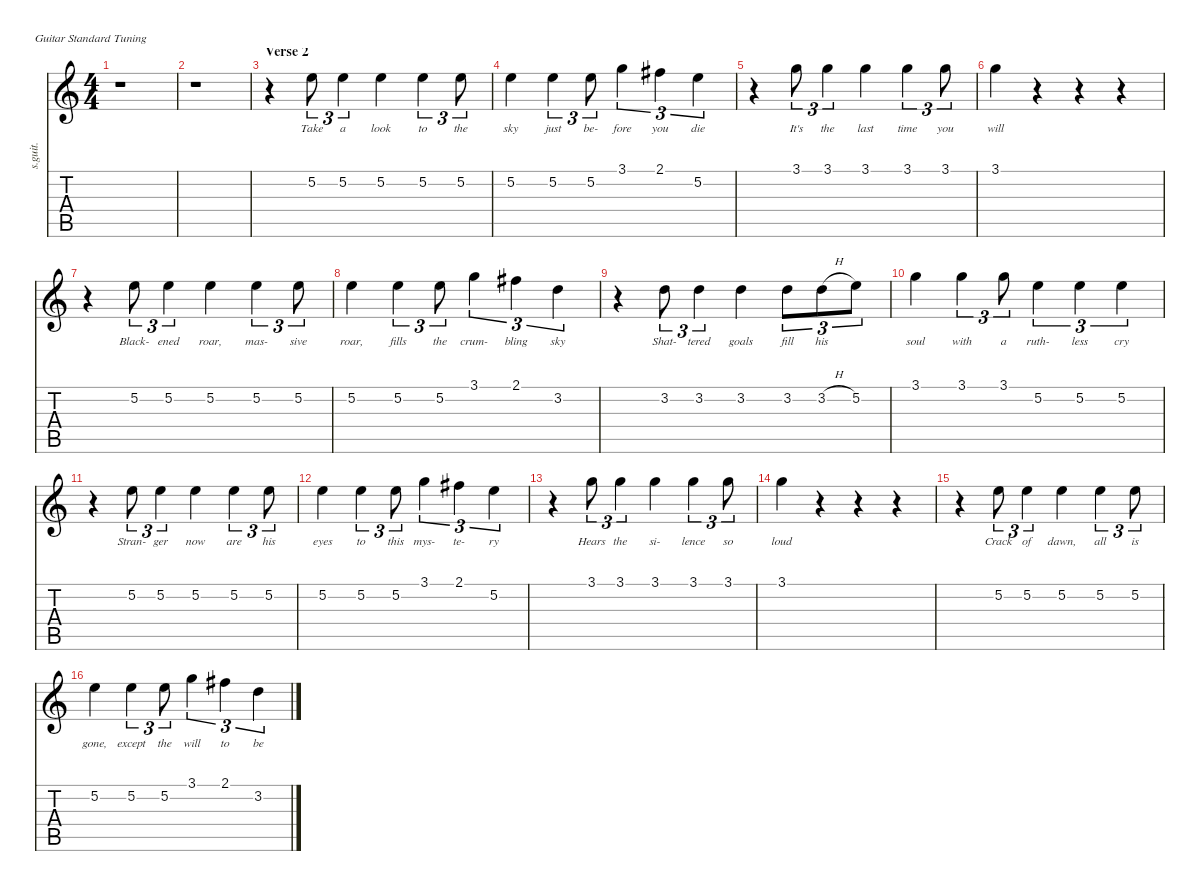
\defaultSystemsLayout 4
\hideDynamics
\bracketExtendMode nobrackets
\track ("James Hetfield (Vocals)" "s.guit.") {instrument baritonesax}
\staff {score tabs}
\tuning (E4 B3 G3 D3 A2 E2)
\displaytranspose 12
\ts (4 4)
\tempo (118 hide)
\clef g2
\ks c
r.1{dy f} |
r.1 |
\section ("" "Verse 2")
r.4 5.2.8{tu (3 2) lyrics (0 "Take") lyrics (1 "") lyrics (2 "") lyrics (3 "") lyrics (4 "")} 5.2.4{tu (3 2) lyrics (0 "a") lyrics (1 "") lyrics (2 "") lyrics (3 "") lyrics (4 "")} 5.2.4{lyrics (0 "look") lyrics (1 "") lyrics (2 "") lyrics (3 "") lyrics (4 "")} 5.2.4{tu (3 2) lyrics (0 "to") lyrics (1 "") lyrics (2 "") lyrics (3 "") lyrics (4 "")} 5.2.8{tu (3 2) lyrics (0 "the") lyrics (1 "") lyrics (2 "") lyrics (3 "") lyrics (4 "")} |
5.2.4{lyrics (0 "sky") lyrics (1 "") lyrics (2 "") lyrics (3 "") lyrics (4 "")} 5.2.4{tu (3 2) lyrics (0 "just") lyrics (1 "") lyrics (2 "") lyrics (3 "") lyrics (4 "")} 5.2.8{tu (3 2) lyrics (0 "be-") lyrics (1 "") lyrics (2 "") lyrics (3 "") lyrics (4 "")} 3.1.4{tu (3 2) lyrics (0 "fore") lyrics (1 "") lyrics (2 "") lyrics (3 "") lyrics (4 "")} 2.1{acc #}.4{tu (3 2) lyrics (0 "you") lyrics (1 "") lyrics (2 "") lyrics (3 "") lyrics (4 "")} 5.2.4{tu (3 2) lyrics (0 "die") lyrics (1 "") lyrics (2 "") lyrics (3 "") lyrics (4 "")} |
r.4 3.1.8{tu (3 2) lyrics (0 "It's") lyrics (1 "") lyrics (2 "") lyrics (3 "") lyrics (4 "")} 3.1.4{tu (3 2) lyrics (0 "the") lyrics (1 "") lyrics (2 "") lyrics (3 "") lyrics (4 "")} 3.1.4{lyrics (0 "last") lyrics (1 "") lyrics (2 "") lyrics (3 "") lyrics (4 "")} 3.1.4{tu (3 2) lyrics (0 "time") lyrics (1 "") lyrics (2 "") lyrics (3 "") lyrics (4 "")} 3.1.8{tu (3 2) lyrics (0 "you") lyrics (1 "") lyrics (2 "") lyrics (3 "") lyrics (4 "")} |
3.1.4{lyrics (0 "will") lyrics (1 "") lyrics (2 "") lyrics (3 "") lyrics (4 "")} r.4 r.4 r.4 |
r.4 5.2.8{tu (3 2) lyrics (0 "Black-") lyrics (1 "") lyrics (2 "") lyrics (3 "") lyrics (4 "")} 5.2.4{tu (3 2) lyrics (0 "ened") lyrics (1 "") lyrics (2 "") lyrics (3 "") lyrics (4 "")} 5.2.4{lyrics (0 "roar,") lyrics (1 "") lyrics (2 "") lyrics (3 "") lyrics (4 "")} 5.2.4{tu (3 2) lyrics (0 "mas-") lyrics (1 "") lyrics (2 "") lyrics (3 "") lyrics (4 "")} 5.2.8{tu (3 2) lyrics (0 "sive") lyrics (1 "") lyrics (2 "") lyrics (3 "") lyrics (4 "")} |
5.2.4{lyrics (0 "roar,") lyrics (1 "") lyrics (2 "") lyrics (3 "") lyrics (4 "")} 5.2.4{tu (3 2) lyrics (0 "fills") lyrics (1 "") lyrics (2 "") lyrics (3 "") lyrics (4 "")} 5.2.8{tu (3 2) lyrics (0 "the") lyrics (1 "") lyrics (2 "") lyrics (3 "") lyrics (4 "")} 3.1.4{tu (3 2) lyrics (0 "crum-") lyrics (1 "") lyrics (2 "") lyrics (3 "") lyrics (4 "")} 2.1{acc #}.4{tu (3 2) lyrics (0 "bling") lyrics (1 "") lyrics (2 "") lyrics (3 "") lyrics (4 "")} 3.2.4{tu (3 2) lyrics (0 "sky") lyrics (1 "") lyrics (2 "") lyrics (3 "") lyrics (4 "")} |
r.4 3.2.8{tu (3 2) lyrics (0 "Shat-") lyrics (1 "") lyrics (2 "") lyrics (3 "") lyrics (4 "")} 3.2.4{tu (3 2) lyrics (0 "tered") lyrics (1 "") lyrics (2 "") lyrics (3 "") lyrics (4 "")} 3.2.4{lyrics (0 "goals") lyrics (1 "") lyrics (2 "") lyrics (3 "") lyrics (4 "")} 3.2.8{tu (3 2) lyrics (0 "fill") lyrics (1 "") lyrics (2 "") lyrics (3 "") lyrics (4 "")} 3.2{h}.8{tu (3 2) lyrics (0 "his") lyrics (1 "") lyrics (2 "") lyrics (3 "") lyrics (4 "")} 5.2.8{tu (3 2) lyrics (0 "") lyrics (1 "") lyrics (2 "") lyrics (3 "") lyrics (4 "")} |
3.1.4{lyrics (0 "soul") lyrics (1 "") lyrics (2 "") lyrics (3 "") lyrics (4 "")} 3.1.4{tu (3 2) lyrics (0 "with") lyrics (1 "") lyrics (2 "") lyrics (3 "") lyrics (4 "")} 3.1.8{tu (3 2) lyrics (0 "a") lyrics (1 "") lyrics (2 "") lyrics (3 "") lyrics (4 "")} 5.2.4{tu (3 2) lyrics (0 "ruth-") lyrics (1 "") lyrics (2 "") lyrics (3 "") lyrics (4 "")} 5.2.4{tu (3 2) lyrics (0 "less") lyrics (1 "") lyrics (2 "") lyrics (3 "") lyrics (4 "")} 5.2.4{tu (3 2) lyrics (0 "cry") lyrics (1 "") lyrics (2 "") lyrics (3 "") lyrics (4 "")} |
r.4 5.2.8{tu (3 2) lyrics (0 "Stran-") lyrics (1 "") lyrics (2 "") lyrics (3 "") lyrics (4 "")} 5.2.4{tu (3 2) lyrics (0 "ger") lyrics (1 "") lyrics (2 "") lyrics (3 "") lyrics (4 "")} 5.2.4{lyrics (0 "now") lyrics (1 "") lyrics (2 "") lyrics (3 "") lyrics (4 "")} 5.2.4{tu (3 2) lyrics (0 "are") lyrics (1 "") lyrics (2 "") lyrics (3 "") lyrics (4 "")} 5.2.8{tu (3 2) lyrics (0 "his") lyrics (1 "") lyrics (2 "") lyrics (3 "") lyrics (4 "")} |
5.2.4{lyrics (0 "eyes") lyrics (1 "") lyrics (2 "") lyrics (3 "") lyrics (4 "")} 5.2.4{tu (3 2) lyrics (0 "to") lyrics (1 "") lyrics (2 "") lyrics (3 "") lyrics (4 "")} 5.2.8{tu (3 2) lyrics (0 "this") lyrics (1 "") lyrics (2 "") lyrics (3 "") lyrics (4 "")} 3.1.4{tu (3 2) lyrics (0 "mys-") lyrics (1 "") lyrics (2 "") lyrics (3 "") lyrics (4 "")} 2.1{acc #}.4{tu (3 2) lyrics (0 "te-") lyrics (1 "") lyrics (2 "") lyrics (3 "") lyrics (4 "")} 5.2.4{tu (3 2) lyrics (0 "ry") lyrics (1 "") lyrics (2 "") lyrics (3 "") lyrics (4 "")} |
r.4 3.1.8{tu (3 2) lyrics (0 "Hears") lyrics (1 "") lyrics (2 "") lyrics (3 "") lyrics (4 "")} 3.1.4{tu (3 2) lyrics (0 "the") lyrics (1 "") lyrics (2 "") lyrics (3 "") lyrics (4 "")} 3.1.4{lyrics (0 "si-") lyrics (1 "") lyrics (2 "") lyrics (3 "") lyrics (4 "")} 3.1.4{tu (3 2) lyrics (0 "lence") lyrics (1 "") lyrics (2 "") lyrics (3 "") lyrics (4 "")} 3.1.8{tu (3 2) lyrics (0 "so") lyrics (1 "") lyrics (2 "") lyrics (3 "") lyrics (4 "")} |
3.1.4{lyrics (0 "loud") lyrics (1 "") lyrics (2 "") lyrics (3 "") lyrics (4 "")} r.4 r.4 r.4 |
r.4 5.2.8{tu (3 2) lyrics (0 "Crack") lyrics (1 "") lyrics (2 "") lyrics (3 "") lyrics (4 "")} 5.2.4{tu (3 2) lyrics (0 "of") lyrics (1 "") lyrics (2 "") lyrics (3 "") lyrics (4 "")} 5.2.4{lyrics (0 "dawn,") lyrics (1 "") lyrics (2 "") lyrics (3 "") lyrics (4 "")} 5.2.4{tu (3 2) lyrics (0 "all") lyrics (1 "") lyrics (2 "") lyrics (3 "") lyrics (4 "")} 5.2.8{tu (3 2) lyrics (0 "is") lyrics (1 "") lyrics (2 "") lyrics (3 "") lyrics (4 "")} |
5.2.4{lyrics (0 "gone,") lyrics (1 "") lyrics (2 "") lyrics (3 "") lyrics (4 "")} 5.2.4{tu (3 2) lyrics (0 "except") lyrics (1 "") lyrics (2 "") lyrics (3 "") lyrics (4 "")} 5.2.8{tu (3 2) lyrics (0 "the") lyrics (1 "") lyrics (2 "") lyrics (3 "") lyrics (4 "")} 3.1.4{tu (3 2) lyrics (0 "will") lyrics (1 "") lyrics (2 "") lyrics (3 "") lyrics (4 "")} 2.1{acc #}.4{tu (3 2) lyrics (0 "to") lyrics (1 "") lyrics (2 "") lyrics (3 "") lyrics (4 "")} 3.2.4{tu (3 2) lyrics (0 "be") lyrics (1 "") lyrics (2 "") lyrics (3 "") lyrics (4 "")}
